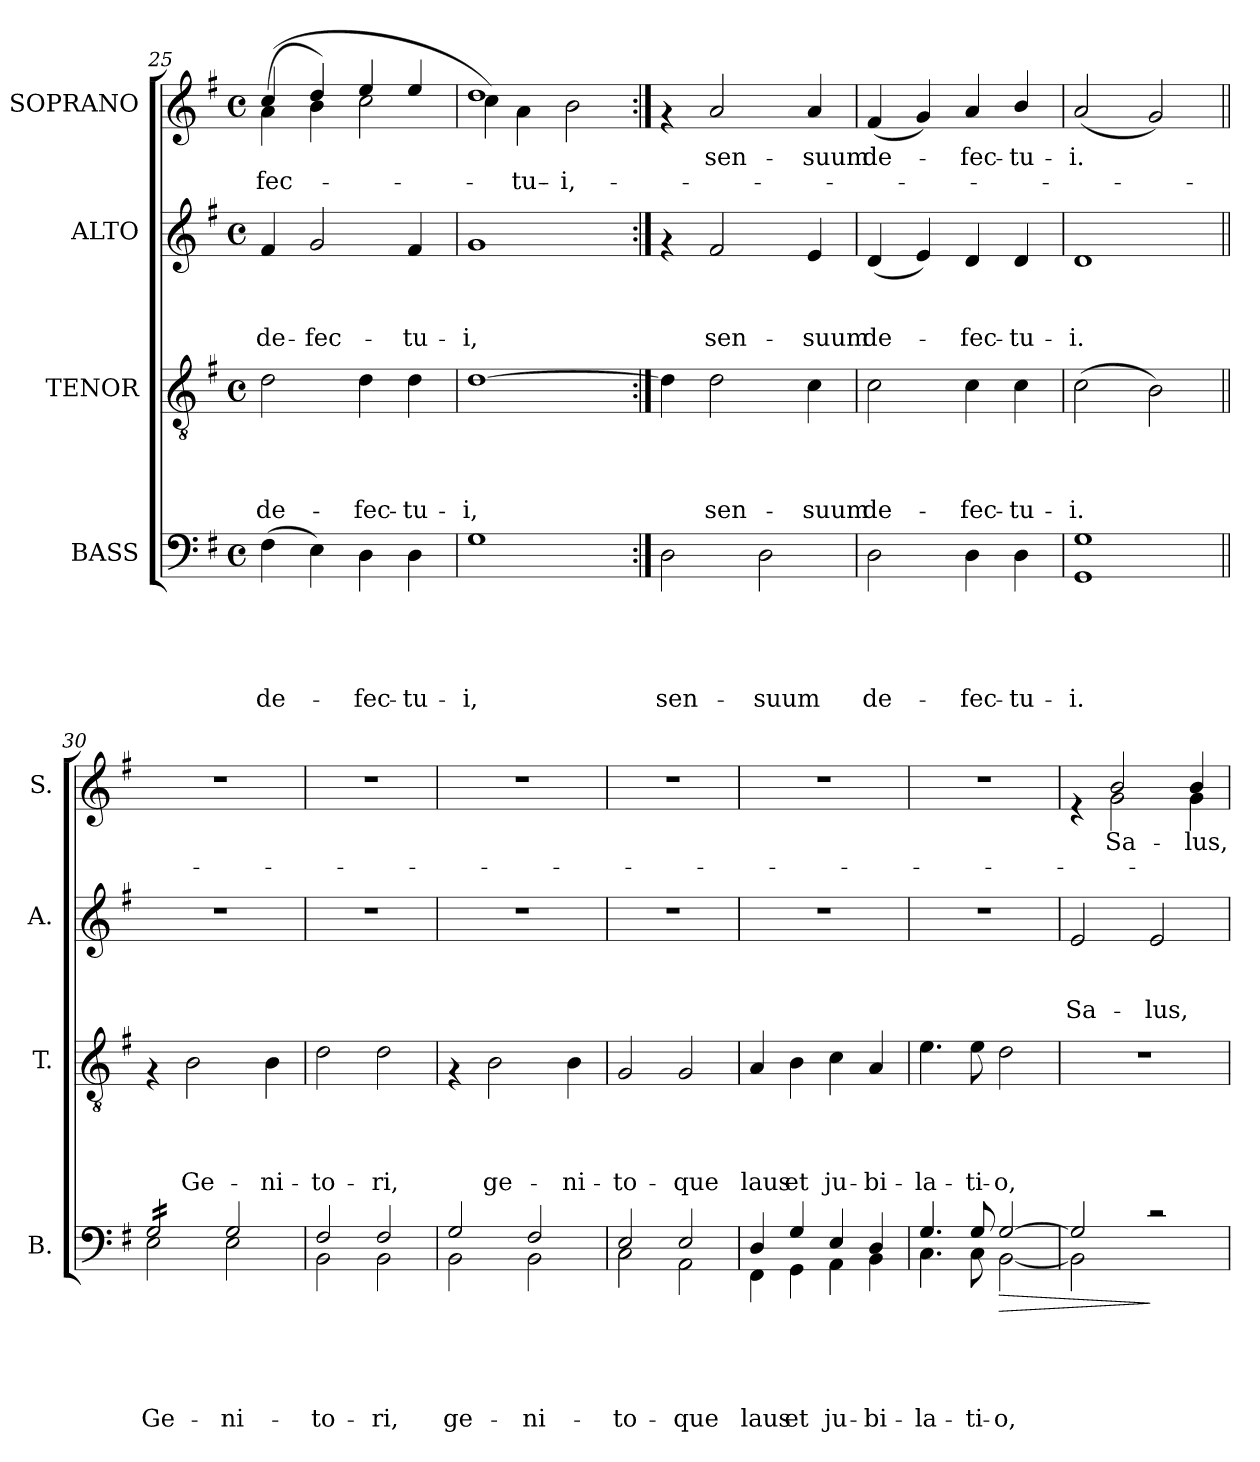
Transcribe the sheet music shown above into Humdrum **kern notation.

**kern	**text	**text	**text	**text	**text	**dynam	**kern	**text	**text	**text	**text	**kern	**text	**text	**text	**kern	**text	**text
*part4	*part4	*part4	*part4	*part4	*part4	*part4	*part3	*part3	*part3	*part3	*part3	*part2	*part2	*part2	*part2	*part1	*part1	*part1
*staff4	*staff4	*staff4	*staff4	*staff4	*staff4	*staff4	*staff3	*staff3	*staff3	*staff3	*staff3	*staff2	*staff2	*staff2	*staff2	*staff1	*staff1	*staff1
*I"BASS	*	*	*	*	*	*	*I"TENOR	*	*	*	*	*I"ALTO	*	*	*	*I"SOPRANO	*	*
*I'B.	*	*	*	*	*	*	*I'T.	*	*	*	*	*I'A.	*	*	*	*I'S.	*	*
*clefF4	*	*	*	*	*	*	*clefGv2	*	*	*	*	*clefG2	*	*	*	*clefG2	*	*
*k[f#]	*	*	*	*	*	*	*k[f#]	*	*	*	*	*k[f#]	*	*	*	*k[f#]	*	*
*G:	*	*	*	*	*	*	*G:	*	*	*	*	*G:	*	*	*	*G:	*	*
*M4/4	*	*	*	*	*	*	*M4/4	*	*	*	*	*M4/4	*	*	*	*M4/4	*	*
*met(c)	*	*	*	*	*	*	*met(c)	*	*	*	*	*met(c)	*	*	*	*met(c)	*	*
=25	=25	=25	=25	=25	=25	=25	=25	=25	=25	=25	=25	=25	=25	=25	=25	=25	=25	=25
!	!	!	!	!	!LO:LY:b	!	!	!	!	!	!LO:LY:b	!	!	!	!LO:LY:b	!	!	!LO:LY:b
*	*	*	*	*	*	*	*	*	*	*	*	*	*	*	*	*^	*	*
(>4F#\	.	.	.	.	de-	.	2d\	.	.	.	de-	4f#/	.	.	de-	(>4cc/	(<4a\	.	-fec-
!	!	!	!	!	!	!	!	!	!	!	!	!	!	!	!LO:LY:b	!	!	!	!
4E\)	.	.	.	.	.	.	.	.	.	.	.	2g/	.	.	-fec-	4b\	4dd/)	.	.
!	!	!	!	!	!LO:LY:b	!	!	!	!	!	!LO:LY:b	!	!	!	!	!	!	!	!
4D\	.	.	.	.	-fec-	.	4d\	.	.	.	-fec-	.	.	.	.	2cc\	4ee/	.	.
!	!	!	!	!	!LO:LY:b	!	!	!	!	!	!LO:LY:b	!	!	!	!LO:LY:b	!	!	!	!
4D\	.	.	.	.	-tu-	.	4d\	.	.	.	-tu-	4f#/	.	.	-tu-	.	4ee/	.	.
=26	=26	=26	=26	=26	=26	=26	=26	=26	=26	=26	=26	=26	=26	=26	=26	=26	=26	=26	=26
!	!	!	!	!	!LO:LY:b	!	!	!	!	!	!LO:LY:b	!	!	!	!LO:LY:b	!	!	!	!
1G	.	.	.	.	-i,	.	[>1d	.	.	.	-i,	1g	.	.	-i,	1dd	4cc\)	.	.
!	!	!	!	!	!	!	!	!	!	!	!	!	!	!	!	!	!	!	!LO:LY:b
.	.	.	.	.	.	.	.	.	.	.	.	.	.	.	.	.	4a\	.	-tu-
!	!	!	!	!	!	!	!	!	!	!	!	!	!	!	!	!	!	!	!LO:LY:b
.	.	.	.	.	.	.	.	.	.	.	.	.	.	.	.	.	2b\	.	-i,
=27:|!	=27:|!	=27:|!	=27:|!	=27:|!	=27:|!	=27:|!	=27:|!	=27:|!	=27:|!	=27:|!	=27:|!	=27:|!	=27:|!	=27:|!	=27:|!	=27:|!	=27:|!	=27:|!	=27:|!
!	!	!	!	!	!LO:LY:b	!	!	!	!	!	!	!	!	!	!	!	!	!	!
*	*	*	*	*	*	*	*	*	*	*	*	*	*	*	*	*v	*v	*	*
2D\	.	.	.	.	sen-	.	4d\]	.	.	.	.	4rf	.	.	.	4rf	.	.
!	!	!	!	!	!	!	!	!	!	!	!LO:LY:b	!	!	!	!LO:LY:b	!	!LO:LY:b	!
.	.	.	.	.	.	.	2d\	.	.	.	sen-	2f#/	.	.	sen-	2a/	sen-	.
!	!	!	!	!	!LO:LY:b	!	!	!	!	!	!	!	!	!	!	!	!	!
2D\	.	.	.	.	-suum	.	.	.	.	.	.	.	.	.	.	.	.	.
!	!	!	!	!	!	!	!	!	!	!	!LO:LY:b	!	!	!	!LO:LY:b	!	!LO:LY:b	!
.	.	.	.	.	.	.	4c\	.	.	.	-suum	4e/	.	.	-suum	4a/	-suum	.
=28	=28	=28	=28	=28	=28	=28	=28	=28	=28	=28	=28	=28	=28	=28	=28	=28	=28	=28
!	!	!	!	!	!LO:LY:b	!	!	!	!	!	!LO:LY:b	!	!	!	!LO:LY:b	!	!LO:LY:b	!
2D\	.	.	.	.	de-	.	2c\	.	.	.	de-	(<4d/	.	.	de-	(<4f#/	de-	.
.	.	.	.	.	.	.	.	.	.	.	.	4e/)	.	.	.	4g/)	.	.
!	!	!	!	!	!LO:LY:b	!	!	!	!	!	!LO:LY:b	!	!	!	!LO:LY:b	!	!LO:LY:b	!
4D\	.	.	.	.	-fec-	.	4c\	.	.	.	-fec-	4d/	.	.	-fec-	4a/	-fec-	.
!	!	!	!	!	!LO:LY:b	!	!	!	!	!	!LO:LY:b	!	!	!	!LO:LY:b	!	!LO:LY:b	!
4D\	.	.	.	.	-tu-	.	4c\	.	.	.	-tu-	4d/	.	.	-tu-	4b/	-tu-	.
!!LO:LB:g=z
=29	=29	=29	=29	=29	=29	=29	=29	=29	=29	=29	=29	=29	=29	=29	=29	=29	=29	=29
!	!	!	!	!	!LO:LY:b	!	!	!	!	!	!LO:LY:b	!	!	!	!LO:LY:b	!	!LO:LY:b	!
1GG 1G	.	.	.	.	-i.	.	(>2c\	.	.	.	-i.	1d	.	.	-i.	(<2a/	-i.	.
.	.	.	.	.	.	.	2B\)	.	.	.	.	.	.	.	.	2g/)	.	.
=30||	=30||	=30||	=30||	=30||	=30||	=30||	=30||	=30||	=30||	=30||	=30||	=30||	=30||	=30||	=30||	=30||	=30||	=30||
*^	*	*	*	*	*	*	*	*	*	*	*	*	*	*	*	*	*	*
!	!	!	!	!	!	!LO:LY:b	!	!	!	!	!	!	!	!	!	!	!	!	!
*tremolo	*	*	*	*	*	*	*	*	*	*	*	*	*	*	*	*	*	*	*
16G/LL	2E\	.	.	.	.	Ge-	.	4rF	.	.	.	.	1r	.	.	.	1r	.	.
16G/	.	.	.	.	.	.	.	.	.	.	.	.	.	.	.	.	.	.	.
16G/	.	.	.	.	.	.	.	.	.	.	.	.	.	.	.	.	.	.	.
16G/	.	.	.	.	.	.	.	.	.	.	.	.	.	.	.	.	.	.	.
!	!	!	!	!	!	!	!	!	!	!	!	!LO:LY:b	!	!	!	!	!	!	!
16G/	.	.	.	.	.	.	.	2B\	.	.	.	Ge-	.	.	.	.	.	.	.
16G/	.	.	.	.	.	.	.	.	.	.	.	.	.	.	.	.	.	.	.
16G/	.	.	.	.	.	.	.	.	.	.	.	.	.	.	.	.	.	.	.
16G/JJ	.	.	.	.	.	.	.	.	.	.	.	.	.	.	.	.	.	.	.
*Xtremolo	*	*	*	*	*	*	*	*	*	*	*	*	*	*	*	*	*	*	*
!	!	!	!	!	!	!LO:LY:b	!	!	!	!	!	!	!	!	!	!	!	!	!
2G/	2E\	.	.	.	.	-ni-	.	.	.	.	.	.	.	.	.	.	.	.	.
!	!	!	!	!	!	!	!	!	!	!	!	!LO:LY:b	!	!	!	!	!	!	!
.	.	.	.	.	.	.	.	4B\	.	.	.	-ni-	.	.	.	.	.	.	.
=31	=31	=31	=31	=31	=31	=31	=31	=31	=31	=31	=31	=31	=31	=31	=31	=31	=31	=31	=31
!	!	!	!	!	!	!LO:LY:b	!	!	!	!	!	!LO:LY:b	!	!	!	!	!	!	!
2F#/	2BB\	.	.	.	.	-to-	.	2d\	.	.	.	-to-	1r	.	.	.	1r	.	.
!	!	!	!	!	!	!LO:LY:b	!	!	!	!	!	!LO:LY:b	!	!	!	!	!	!	!
2F#/	2BB\	.	.	.	.	-ri,	.	2d\	.	.	.	-ri,	.	.	.	.	.	.	.
=32	=32	=32	=32	=32	=32	=32	=32	=32	=32	=32	=32	=32	=32	=32	=32	=32	=32	=32	=32
!	!	!	!	!	!	!LO:LY:b	!	!	!	!	!	!	!	!	!	!	!	!	!
2G/	2BB\	.	.	.	.	ge-	.	4rF	.	.	.	.	1r	.	.	.	1r	.	.
!	!	!	!	!	!	!	!	!	!	!	!	!LO:LY:b	!	!	!	!	!	!	!
.	.	.	.	.	.	.	.	2B\	.	.	.	ge-	.	.	.	.	.	.	.
!	!	!	!	!	!	!LO:LY:b	!	!	!	!	!	!	!	!	!	!	!	!	!
2F#/	2BB\	.	.	.	.	-ni-	.	.	.	.	.	.	.	.	.	.	.	.	.
!	!	!	!	!	!	!	!	!	!	!	!	!LO:LY:b	!	!	!	!	!	!	!
.	.	.	.	.	.	.	.	4B\	.	.	.	-ni-	.	.	.	.	.	.	.
=33	=33	=33	=33	=33	=33	=33	=33	=33	=33	=33	=33	=33	=33	=33	=33	=33	=33	=33	=33
!	!	!	!	!	!	!LO:LY:b	!	!	!	!	!	!LO:LY:b	!	!	!	!	!	!	!
2E/	2C\	.	.	.	.	-to-	.	2G/	.	.	.	-to-	1r	.	.	.	1r	.	.
!	!	!	!	!	!	!LO:LY:b	!	!	!	!	!	!LO:LY:b	!	!	!	!	!	!	!
2E/	2AA\	.	.	.	.	-que	.	2G/	.	.	.	-que	.	.	.	.	.	.	.
=34	=34	=34	=34	=34	=34	=34	=34	=34	=34	=34	=34	=34	=34	=34	=34	=34	=34	=34	=34
!	!	!	!	!	!	!LO:LY:b	!	!	!	!	!	!LO:LY:b	!	!	!	!	!	!	!
4D/	4FF#\	.	.	.	.	laus	.	4A/	.	.	.	laus	1r	.	.	.	1r	.	.
!	!	!	!	!	!	!LO:LY:b	!	!	!	!	!	!LO:LY:b	!	!	!	!	!	!	!
4G/	4GG\	.	.	.	.	et	.	4B\	.	.	.	et	.	.	.	.	.	.	.
!	!	!	!	!	!	!LO:LY:b	!	!	!	!	!	!LO:LY:b	!	!	!	!	!	!	!
4E/	4AA\	.	.	.	.	ju-	.	4c\	.	.	.	ju-	.	.	.	.	.	.	.
!	!	!	!	!	!	!LO:LY:b	!	!	!	!	!	!LO:LY:b	!	!	!	!	!	!	!
4D/	4BB\	.	.	.	.	-bi-	.	4A/	.	.	.	-bi-	.	.	.	.	.	.	.
=35	=35	=35	=35	=35	=35	=35	=35	=35	=35	=35	=35	=35	=35	=35	=35	=35	=35	=35	=35
!	!	!	!	!	!	!LO:LY:b	!	!	!	!	!	!LO:LY:b	!	!	!	!	!	!	!
4.G/	4.C\	.	.	.	.	-la-	.	4.e\	.	.	.	-la-	1r	.	.	.	1r	.	.
!	!	!	!	!	!	!LO:LY:b	!	!	!	!	!	!LO:LY:b	!	!	!	!	!	!	!
8G/	8C\	.	.	.	.	-ti-	.	8e\	.	.	.	-ti-	.	.	.	.	.	.	.
!	!	!	!	!	!	!LO:LY:b	!LO:HP:b	!	!	!	!	!LO:LY:b	!	!	!	!	!	!	!
[>2G/	[<2BB\	.	.	.	.	-o,	>	2d\	.	.	.	-o,	.	.	.	.	.	.	.
=36	=36	=36	=36	=36	=36	=36	=36	=36	=36	=36	=36	=36	=36	=36	=36	=36	=36	=36	=36
!	!	!	!	!	!	!	!	!	!	!	!	!	!	!	!	!LO:LY:b	!	!	!
*	*	*	*	*	*	*	*	*	*	*	*	*	*	*	*	*	*^	*	*
2G/]	2BB\]	.	.	.	.	.	.	1r	.	.	.	.	2e/	.	.	Sa-	4rd	4ryy	.	.
!	!	!	!	!	!	!	!	!	!	!	!	!	!	!	!	!	!	!	!LO:LY:b	!
.	.	.	.	.	.	.	.	.	.	.	.	.	.	.	.	.	2b/	2g\	Sa-	.
!	!	!	!	!	!	!	!	!	!	!	!	!	!	!	!	!LO:LY:b	!	!	!	!
2rc	2ryy	.	.	.	.	.	]	.	.	.	.	.	2e/	.	.	-lus,	.	.	.	.
!	!	!	!	!	!	!	!	!	!	!	!	!	!	!	!	!	!	!	!LO:LY:b	!
.	.	.	.	.	.	.	.	.	.	.	.	.	.	.	.	.	4b/	4g\	-lus,	.
*v	*v	*	*	*	*	*	*	*	*	*	*	*	*	*	*	*	*v	*v	*	*
=	=	=	=	=	=	=	=	=	=	=	=	=	=	=	=	=	=	=
*-	*-	*-	*-	*-	*-	*-	*-	*-	*-	*-	*-	*-	*-	*-	*-	*-	*-	*-
